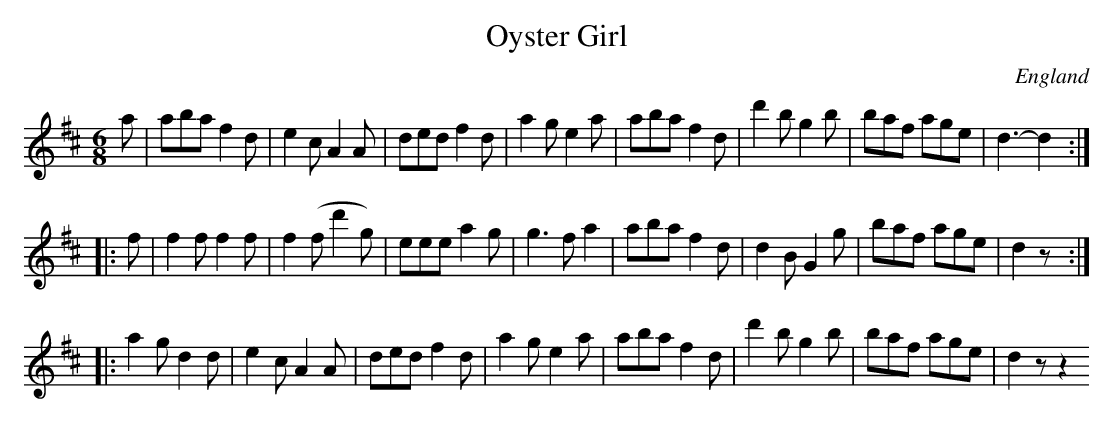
X:1
T:Oyster Girl
L:1/8
M:6/8
O:England
K:D major
a | aba f2d | e2c  A2A | ded f2d | a2g e2\
a | aba f2d | d'2b g2b | baf age | d3-d2 ::
f  | f2f f2f | f2(f d'2g) | eee a2g | g3 f\
a2 | aba f2d | d2B  G2g   | baf age | d2z ::
a2g d2d | e2c  A2A | ded f2d | a2g e2a | \
aba f2d | d'2b g2b | baf age | d2z z2
